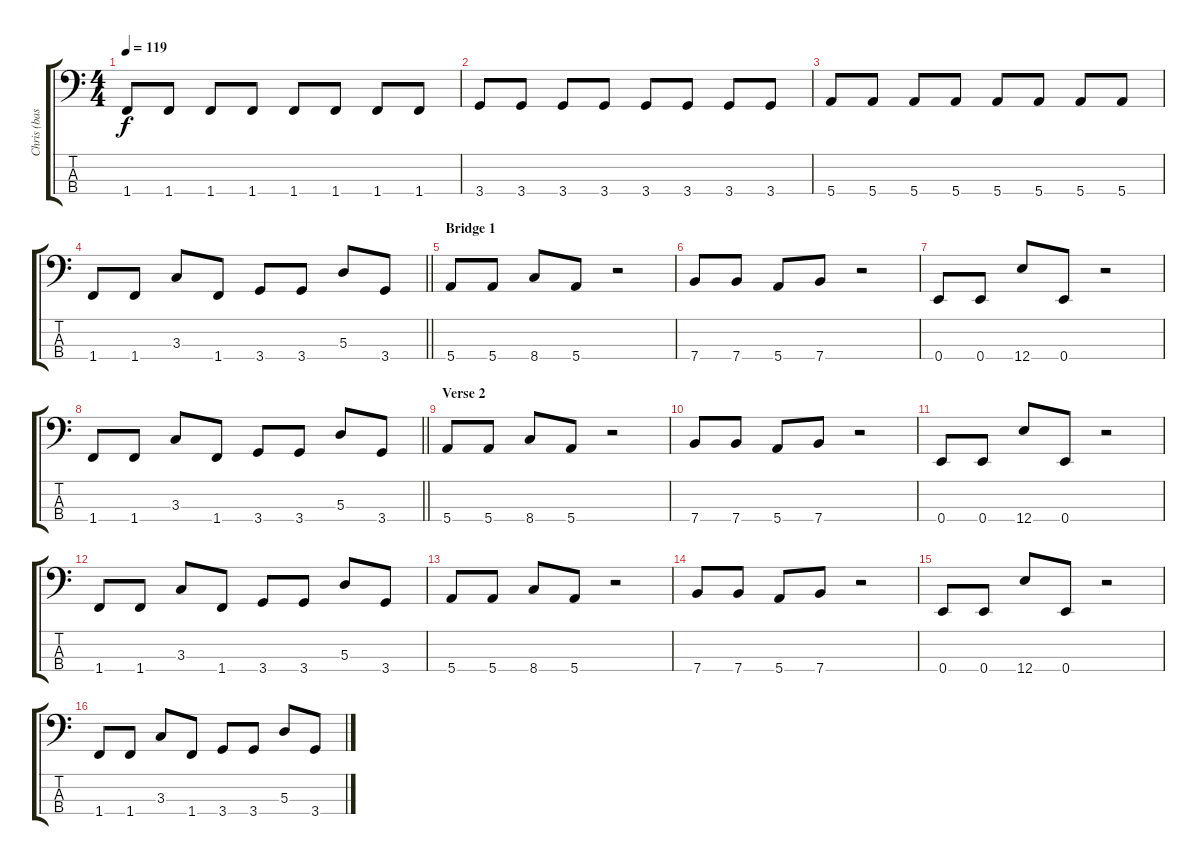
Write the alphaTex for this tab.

\track ("Chris (bass)" "Chris (bas") {solo instrument fretlessbass}
\staff {score tabs}
\tuning (G2 D2 A1 E1) {hide}
\ts (4 4)
\tempo 119
\clef f4
\ks c
1.4.8{dy f} 1.4.8 1.4.8 1.4.8 1.4.8 1.4.8 1.4.8 1.4.8 |
3.4.8 3.4.8 3.4.8 3.4.8 3.4.8 3.4.8 3.4.8 3.4.8 |
5.4.8 5.4.8 5.4.8 5.4.8 5.4.8 5.4.8 5.4.8 5.4.8 |
\barLineRight lightlight
1.4.8 1.4.8 3.3.8 1.4.8 3.4.8 3.4.8 5.3.8 3.4.8 |
\section ("" "Bridge 1")
5.4.8 5.4.8 8.4.8 5.4.8 r.2 |
7.4.8 7.4.8 5.4.8 7.4.8 r.2 |
0.4.8 0.4.8 12.4.8 0.4.8 r.2 |
\barLineRight lightlight
1.4.8 1.4.8 3.3.8 1.4.8 3.4.8 3.4.8 5.3.8 3.4.8 |
\section ("" "Verse 2")
5.4.8 5.4.8 8.4.8 5.4.8 r.2 |
7.4.8 7.4.8 5.4.8 7.4.8 r.2 |
0.4.8 0.4.8 12.4.8 0.4.8 r.2 |
1.4.8 1.4.8 3.3.8 1.4.8 3.4.8 3.4.8 5.3.8 3.4.8 |
5.4.8 5.4.8 8.4.8 5.4.8 r.2 |
7.4.8 7.4.8 5.4.8 7.4.8 r.2 |
0.4.8 0.4.8 12.4.8 0.4.8 r.2 |
1.4.8 1.4.8 3.3.8 1.4.8 3.4.8 3.4.8 5.3.8 3.4.8
